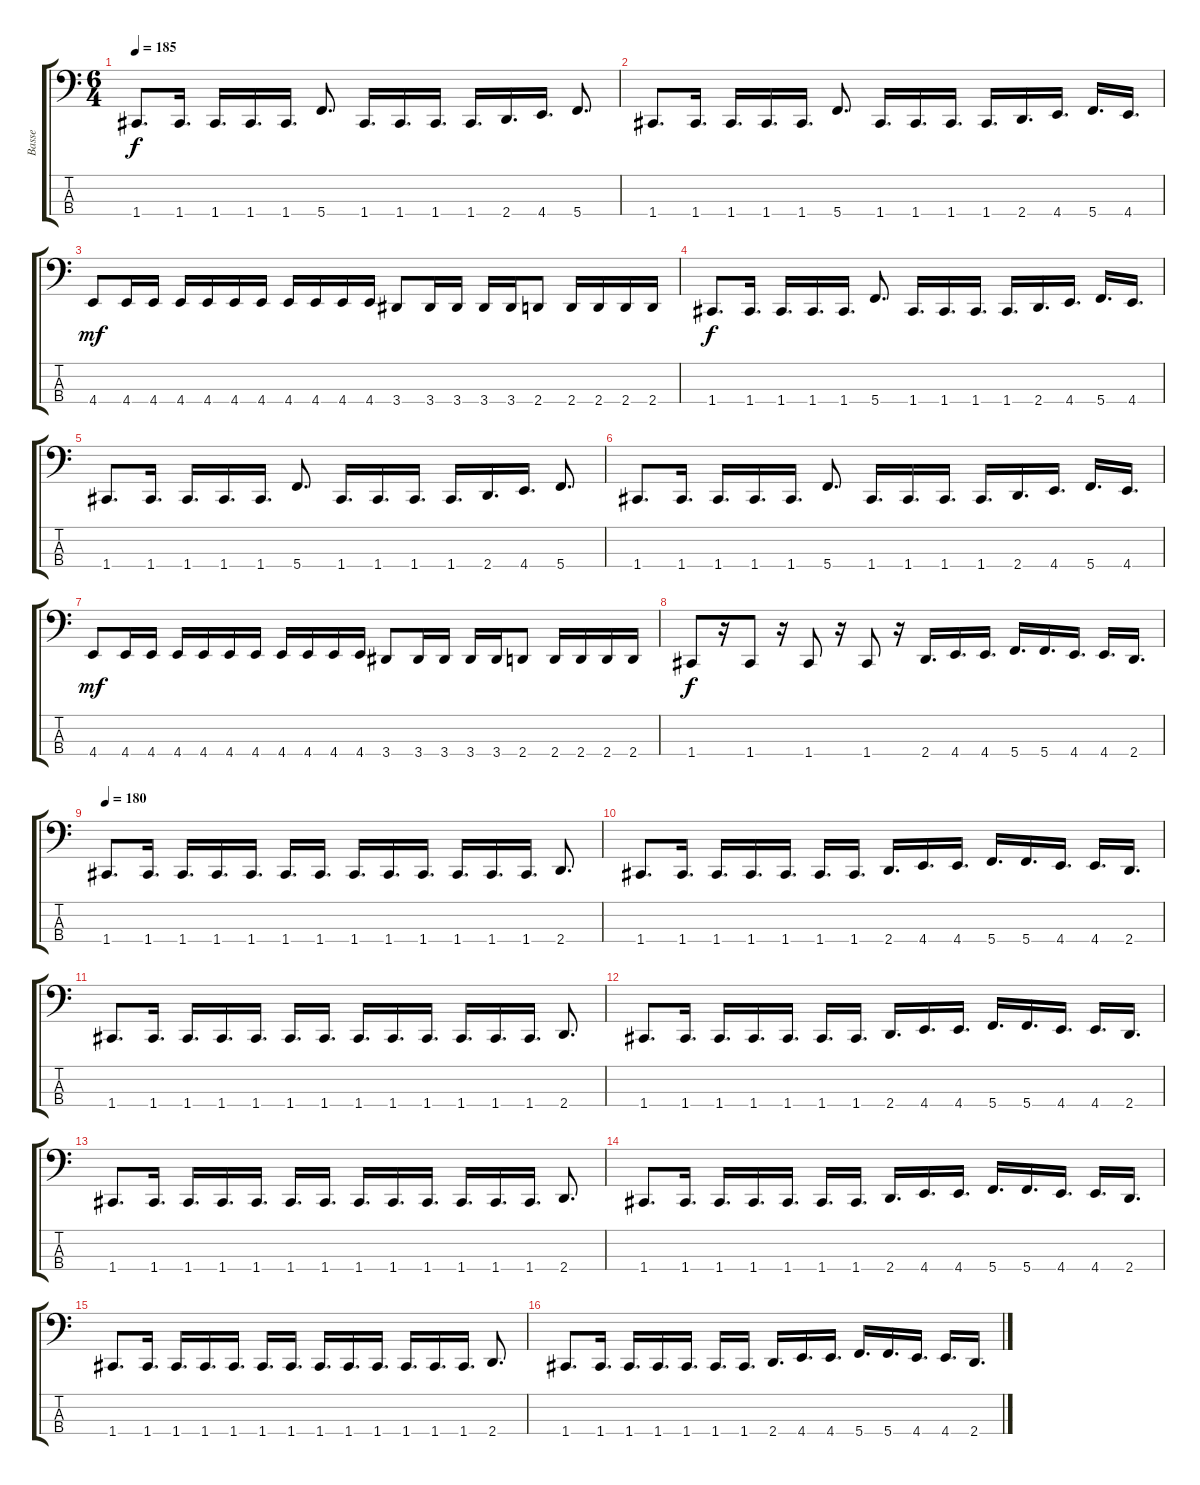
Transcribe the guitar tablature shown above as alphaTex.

\track ("Basse" "Basse") {instrument electricbasspick}
\staff {score tabs}
\tuning (F2 C2 G1 C1) {hide}
\ts (6 4)
\tempo 185
\clef f4
\ks c
1.4.8{d dy f} 1.4.16{d} 1.4.16{d} 1.4.16{d} 1.4.16{d} 5.4.8{d} 1.4.16{d} 1.4.16{d} 1.4.16{d} 1.4.16{d} 2.4.16{d} 4.4.16{d} 5.4.8{d} |
1.4.8{d} 1.4.16{d} 1.4.16{d} 1.4.16{d} 1.4.16{d} 5.4.8{d} 1.4.16{d} 1.4.16{d} 1.4.16{d} 1.4.16{d} 2.4.16{d} 4.4.16{d} 5.4.16{d} 4.4.16{d} |
4.4.8{dy mf} 4.4.16 4.4.16 4.4.16 4.4.16 4.4.16 4.4.16 4.4.16 4.4.16 4.4.16 4.4.16 3.4.8 3.4.16 3.4.16 3.4.16 3.4.16 2.4.8 2.4.16 2.4.16 2.4.16 2.4.16 |
1.4.8{d dy f} 1.4.16{d} 1.4.16{d} 1.4.16{d} 1.4.16{d} 5.4.8{d} 1.4.16{d} 1.4.16{d} 1.4.16{d} 1.4.16{d} 2.4.16{d} 4.4.16{d} 5.4.16{d} 4.4.16{d} |
1.4.8{d} 1.4.16{d} 1.4.16{d} 1.4.16{d} 1.4.16{d} 5.4.8{d} 1.4.16{d} 1.4.16{d} 1.4.16{d} 1.4.16{d} 2.4.16{d} 4.4.16{d} 5.4.8{d} |
1.4.8{d} 1.4.16{d} 1.4.16{d} 1.4.16{d} 1.4.16{d} 5.4.8{d} 1.4.16{d} 1.4.16{d} 1.4.16{d} 1.4.16{d} 2.4.16{d} 4.4.16{d} 5.4.16{d} 4.4.16{d} |
4.4.8{dy mf} 4.4.16 4.4.16 4.4.16 4.4.16 4.4.16 4.4.16 4.4.16 4.4.16 4.4.16 4.4.16 3.4.8 3.4.16 3.4.16 3.4.16 3.4.16 2.4.8 2.4.16 2.4.16 2.4.16 2.4.16 |
1.4.8{dy f} r.16 1.4.8 r.16 1.4.8 r.16 1.4.8 r.16 2.4.16{d} 4.4.16{d} 4.4.16{d} 5.4.16{d} 5.4.16{d} 4.4.16{d} 4.4.16{d} 2.4.16{d} |
\tempo 180
1.4.8{d} 1.4.16{d} 1.4.16{d} 1.4.16{d} 1.4.16{d} 1.4.16{d} 1.4.16{d} 1.4.16{d} 1.4.16{d} 1.4.16{d} 1.4.16{d} 1.4.16{d} 1.4.16{d} 2.4.8{d} |
1.4.8{d} 1.4.16{d} 1.4.16{d} 1.4.16{d} 1.4.16{d} 1.4.16{d} 1.4.16{d} 2.4.16{d} 4.4.16{d} 4.4.16{d} 5.4.16{d} 5.4.16{d} 4.4.16{d} 4.4.16{d} 2.4.16{d} |
1.4.8{d} 1.4.16{d} 1.4.16{d} 1.4.16{d} 1.4.16{d} 1.4.16{d} 1.4.16{d} 1.4.16{d} 1.4.16{d} 1.4.16{d} 1.4.16{d} 1.4.16{d} 1.4.16{d} 2.4.8{d} |
1.4.8{d} 1.4.16{d} 1.4.16{d} 1.4.16{d} 1.4.16{d} 1.4.16{d} 1.4.16{d} 2.4.16{d} 4.4.16{d} 4.4.16{d} 5.4.16{d} 5.4.16{d} 4.4.16{d} 4.4.16{d} 2.4.16{d} |
1.4.8{d} 1.4.16{d} 1.4.16{d} 1.4.16{d} 1.4.16{d} 1.4.16{d} 1.4.16{d} 1.4.16{d} 1.4.16{d} 1.4.16{d} 1.4.16{d} 1.4.16{d} 1.4.16{d} 2.4.8{d} |
1.4.8{d} 1.4.16{d} 1.4.16{d} 1.4.16{d} 1.4.16{d} 1.4.16{d} 1.4.16{d} 2.4.16{d} 4.4.16{d} 4.4.16{d} 5.4.16{d} 5.4.16{d} 4.4.16{d} 4.4.16{d} 2.4.16{d} |
1.4.8{d} 1.4.16{d} 1.4.16{d} 1.4.16{d} 1.4.16{d} 1.4.16{d} 1.4.16{d} 1.4.16{d} 1.4.16{d} 1.4.16{d} 1.4.16{d} 1.4.16{d} 1.4.16{d} 2.4.8{d} |
1.4.8{d} 1.4.16{d} 1.4.16{d} 1.4.16{d} 1.4.16{d} 1.4.16{d} 1.4.16{d} 2.4.16{d} 4.4.16{d} 4.4.16{d} 5.4.16{d} 5.4.16{d} 4.4.16{d} 4.4.16{d} 2.4.16{d}
